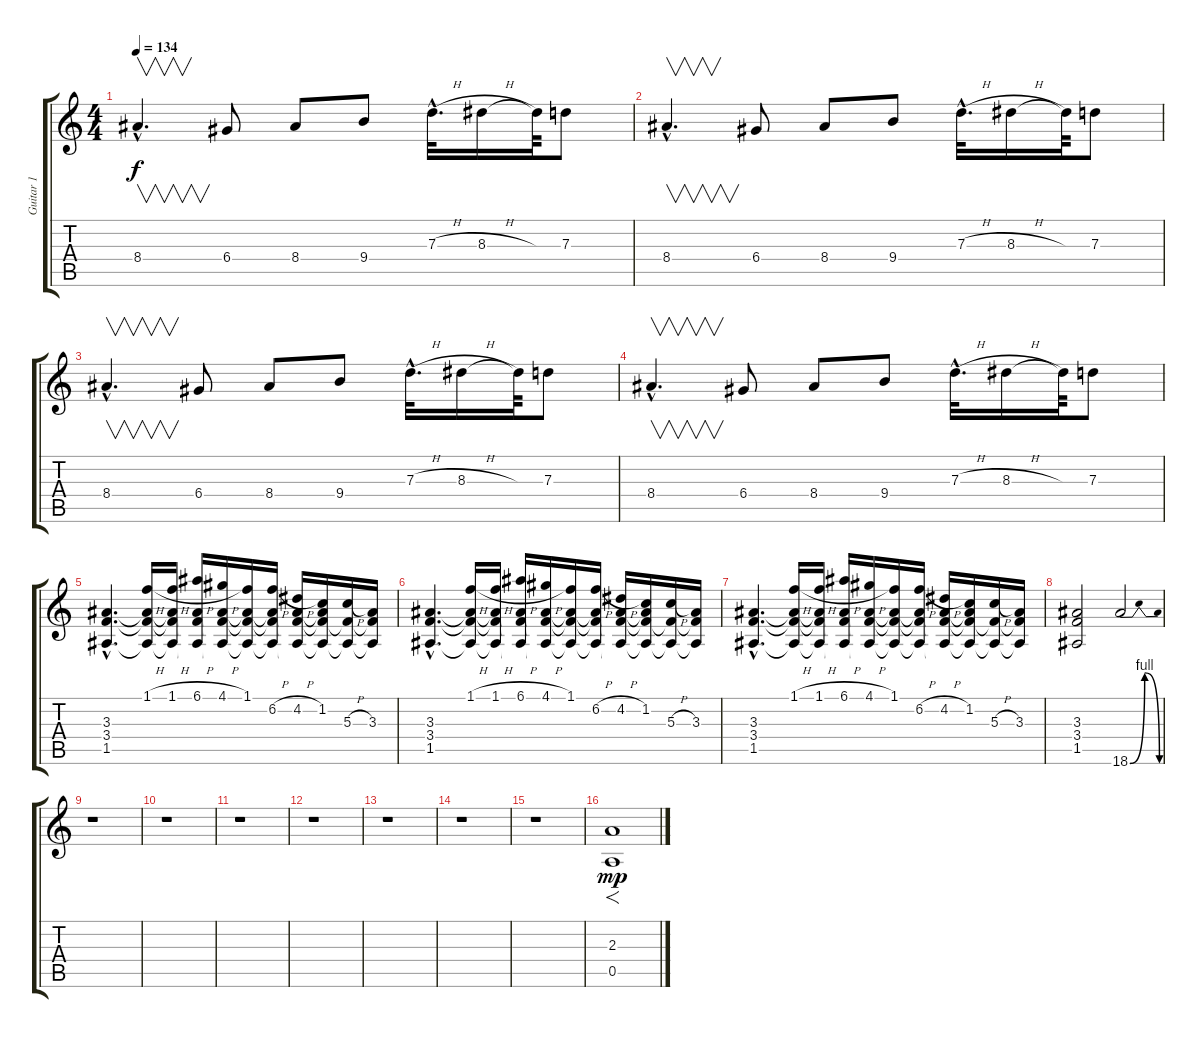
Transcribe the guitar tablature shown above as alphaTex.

\track ("Guitar 1" "Guitar 1") {instrument distortionguitar}
\staff {score tabs}
\tuning (E4 B3 G3 D3 A2 E2) {hide}
\ts (4 4)
\tempo 134
\clef g2
\ks c
8.4{hac}.4{v d dy f} 6.4.8 8.4.8 9.4.8 7.3{h hac}.32{d} 8.3{h}.16 8.3{t}.64 7.3.8 |
8.4{hac}.4{v d} 6.4.8 8.4.8 9.4.8 7.3{h hac}.32{d} 8.3{h}.16 8.3{t}.64 7.3.8 |
8.4{hac}.4{v d} 6.4.8 8.4.8 9.4.8 7.3{h hac}.32{d} 8.3{h}.16 8.3{t}.64 7.3.8 |
8.4{hac}.4{v d} 6.4.8 8.4.8 9.4.8 7.3{h hac}.32{d} 8.3{h}.16 8.3{t}.64 7.3.8 |
(3.3{hac} 3.4{hac} 1.5{hac}).4{d} (1.1{h} 3.3{t} 3.4{t} 1.5{t}).16 (1.1{h} 3.3{t} 3.4{t} 1.5{t}).16 (6.1{h} 3.3{t} 3.4{t} 1.5{t}).16 (4.1{h} 3.3{t} 3.4{t} 1.5{t}).16 (1.1 3.3{t} 3.4{t} 1.5{t}).16 (6.2{h} 3.3{t} 3.4{t} 1.5{t}).16 (4.2{h} 3.3{t} 3.4{t} 1.5{t}).16 (1.2 3.3{t} 3.4{t} 1.5{t}).16 (5.3{h} 3.4{t} 1.5{t}).16 (3.3 3.4{t} 1.5{t}).16 |
(3.3{hac} 3.4{hac} 1.5{hac}).4{d} (1.1{h} 3.3{t} 3.4{t} 1.5{t}).16 (1.1{h} 3.3{t} 3.4{t} 1.5{t}).16 (6.1{h} 3.3{t} 3.4{t} 1.5{t}).16 (4.1{h} 3.3{t} 3.4{t} 1.5{t}).16 (1.1 3.3{t} 3.4{t} 1.5{t}).16 (6.2{h} 3.3{t} 3.4{t} 1.5{t}).16 (4.2{h} 3.3{t} 3.4{t} 1.5{t}).16 (1.2 3.3{t} 3.4{t} 1.5{t}).16 (5.3{h} 3.4{t} 1.5{t}).16 (3.3 3.4{t} 1.5{t}).16 |
(3.3{hac} 3.4{hac} 1.5{hac}).4{d} (1.1{h} 3.3{t} 3.4{t} 1.5{t}).16 (1.1{h} 3.3{t} 3.4{t} 1.5{t}).16 (6.1{h} 3.3{t} 3.4{t} 1.5{t}).16 (4.1{h} 3.3{t} 3.4{t} 1.5{t}).16 (1.1 3.3{t} 3.4{t} 1.5{t}).16 (6.2{h} 3.3{t} 3.4{t} 1.5{t}).16 (4.2{h} 3.3{t} 3.4{t} 1.5{t}).16 (1.2 3.3{t} 3.4{t} 1.5{t}).16 (5.3{h} 3.4{t} 1.5{t}).16 (3.3 3.4{t} 1.5{t}).16 |
(3.3 3.4 1.5).2 18.6{be (bendrelease 0 0 30 4 55 4 60 0)}.2 |
r.1 |
r.1 |
r.1 |
r.1 |
r.1 |
r.1 |
r.1 |
(2.3 0.5).1{f dy mp}
